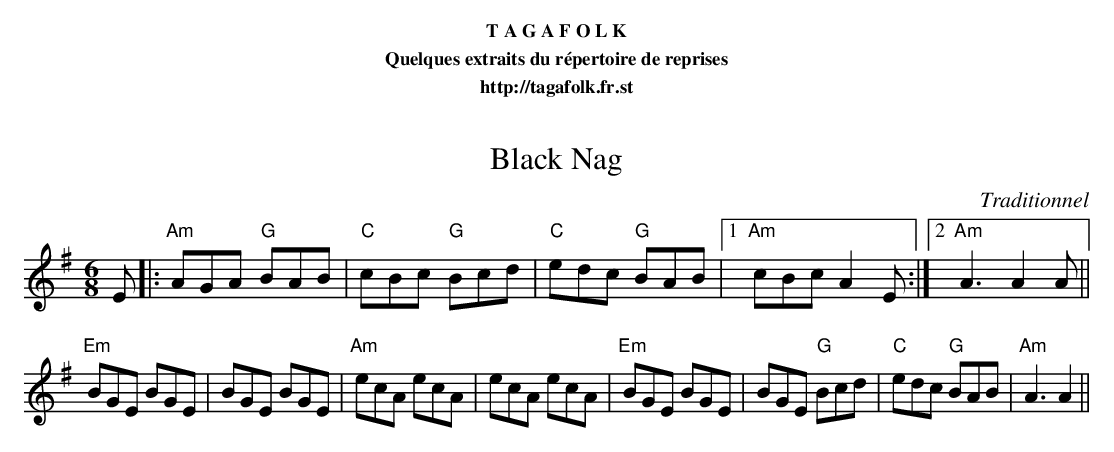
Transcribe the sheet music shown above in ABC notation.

X:1
T:Black Nag
C:Traditionnel
M:6/8
L:1/8
K:G
E |: "Am"AGA "G" BAB| "C"cBc "G"Bcd| "C"edc "G"BAB|1 "Am"cBc A2E :|2 "Am"A3 A2  A ||
"Em"BGE BGE|BGE BGE| "Am"ecA ecA| ecA ecA| "Em"BGE BGE| BGE "G"Bcd| "C"edc "G"BAB| "Am"A3 A2||
